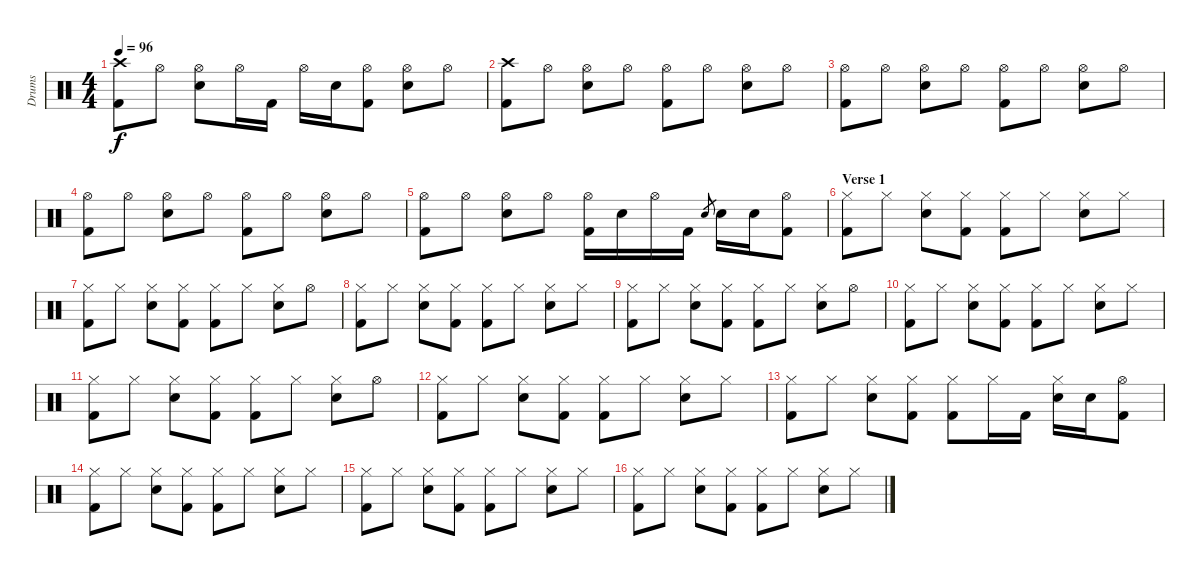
\track ("Drums" "Drums") {instrument percussion}
\staff {score}
\articulation defaults
\ts (4 4)
\tempo 96
\clef neutral
\ks c
("Crash high (hit)" "Kick (hit) 2").8{dy f} "Hi-Hat (open)".8 ("Hi-Hat (open)" "Electric Snare (hit)").8 "Hi-Hat (open)".16 "Kick (hit) 2".16 "Hi-Hat (open)".16 "Electric Snare (hit)".16 ("Hi-Hat (open)" "Kick (hit) 2").8 ("Hi-Hat (open)" "Electric Snare (hit)").8 "Hi-Hat (open)".8 |
("Crash high (hit)" "Kick (hit) 2").8 "Hi-Hat (open)".8 ("Hi-Hat (open)" "Electric Snare (hit)").8 "Hi-Hat (open)".8 ("Hi-Hat (open)" "Kick (hit) 2").8 "Hi-Hat (open)".8 ("Hi-Hat (open)" "Electric Snare (hit)").8 "Hi-Hat (open)".8 |
("Hi-Hat (open)" "Kick (hit) 2").8 "Hi-Hat (open)".8 ("Hi-Hat (open)" "Electric Snare (hit)").8 "Hi-Hat (open)".8 ("Hi-Hat (open)" "Kick (hit) 2").8 "Hi-Hat (open)".8 ("Hi-Hat (open)" "Electric Snare (hit)").8 "Hi-Hat (open)".8 |
("Hi-Hat (open)" "Kick (hit) 2").8 "Hi-Hat (open)".8 ("Hi-Hat (open)" "Electric Snare (hit)").8 "Hi-Hat (open)".8 ("Hi-Hat (open)" "Kick (hit) 2").8 "Hi-Hat (open)".8 ("Hi-Hat (open)" "Electric Snare (hit)").8 "Hi-Hat (open)".8 |
("Hi-Hat (open)" "Kick (hit) 2").8 "Hi-Hat (open)".8 ("Hi-Hat (open)" "Electric Snare (hit)").8 "Hi-Hat (open)".8 ("Hi-Hat (open)" "Kick (hit) 2").16 "Electric Snare (hit)".16 "Hi-Hat (open)".16 "Kick (hit) 2".16 "Electric Snare (hit)".8{gr} "Electric Snare (hit)".16 "Electric Snare (hit)".16 ("Hi-Hat (open)" "Kick (hit) 2").8 |
\section ("" "Verse 1")
("Hi-Hat (closed)" "Kick (hit) 2").8 "Hi-Hat (closed)".8 ("Hi-Hat (closed)" "Electric Snare (hit)").8 ("Hi-Hat (closed)" "Kick (hit) 2").8 ("Hi-Hat (closed)" "Kick (hit) 2").8 "Hi-Hat (closed)".8 ("Hi-Hat (closed)" "Electric Snare (hit)").8 "Hi-Hat (closed)".8 |
("Hi-Hat (closed)" "Kick (hit) 2").8 "Hi-Hat (closed)".8 ("Hi-Hat (closed)" "Electric Snare (hit)").8 ("Hi-Hat (closed)" "Kick (hit) 2").8 ("Hi-Hat (closed)" "Kick (hit) 2").8 "Hi-Hat (closed)".8 ("Hi-Hat (closed)" "Electric Snare (hit)").8 "Hi-Hat (open)".8 |
("Hi-Hat (closed)" "Kick (hit) 2").8 "Hi-Hat (closed)".8 ("Hi-Hat (closed)" "Electric Snare (hit)").8 ("Hi-Hat (closed)" "Kick (hit) 2").8 ("Hi-Hat (closed)" "Kick (hit) 2").8 "Hi-Hat (closed)".8 ("Hi-Hat (closed)" "Electric Snare (hit)").8 "Hi-Hat (closed)".8 |
("Hi-Hat (closed)" "Kick (hit) 2").8 "Hi-Hat (closed)".8 ("Hi-Hat (closed)" "Electric Snare (hit)").8 ("Hi-Hat (closed)" "Kick (hit) 2").8 ("Hi-Hat (closed)" "Kick (hit) 2").8 "Hi-Hat (closed)".8 ("Hi-Hat (closed)" "Electric Snare (hit)").8 "Hi-Hat (open)".8 |
("Hi-Hat (closed)" "Kick (hit) 2").8 "Hi-Hat (closed)".8 ("Hi-Hat (closed)" "Electric Snare (hit)").8 ("Hi-Hat (closed)" "Kick (hit) 2").8 ("Hi-Hat (closed)" "Kick (hit) 2").8 "Hi-Hat (closed)".8 ("Hi-Hat (closed)" "Electric Snare (hit)").8 "Hi-Hat (closed)".8 |
("Hi-Hat (closed)" "Kick (hit) 2").8 "Hi-Hat (closed)".8 ("Hi-Hat (closed)" "Electric Snare (hit)").8 ("Hi-Hat (closed)" "Kick (hit) 2").8 ("Hi-Hat (closed)" "Kick (hit) 2").8 "Hi-Hat (closed)".8 ("Hi-Hat (closed)" "Electric Snare (hit)").8 "Hi-Hat (open)".8 |
("Hi-Hat (closed)" "Kick (hit) 2").8 "Hi-Hat (closed)".8 ("Hi-Hat (closed)" "Electric Snare (hit)").8 ("Hi-Hat (closed)" "Kick (hit) 2").8 ("Hi-Hat (closed)" "Kick (hit) 2").8 "Hi-Hat (closed)".8 ("Hi-Hat (closed)" "Electric Snare (hit)").8 "Hi-Hat (closed)".8 |
("Hi-Hat (closed)" "Kick (hit) 2").8 "Hi-Hat (closed)".8 ("Hi-Hat (closed)" "Electric Snare (hit)").8 ("Hi-Hat (closed)" "Kick (hit) 2").8 ("Hi-Hat (closed)" "Kick (hit) 2").8 "Hi-Hat (closed)".16 "Kick (hit) 2".16 ("Hi-Hat (closed)" "Electric Snare (hit)").16 "Electric Snare (hit)".16 ("Hi-Hat (open)" "Kick (hit) 2").8 |
("Hi-Hat (closed)" "Kick (hit) 2").8 "Hi-Hat (closed)".8 ("Hi-Hat (closed)" "Electric Snare (hit)").8 ("Hi-Hat (closed)" "Kick (hit) 2").8 ("Hi-Hat (closed)" "Kick (hit) 2").8 "Hi-Hat (closed)".8 ("Hi-Hat (closed)" "Electric Snare (hit)").8 "Hi-Hat (closed)".8 |
("Hi-Hat (closed)" "Kick (hit) 2").8 "Hi-Hat (closed)".8 ("Hi-Hat (closed)" "Electric Snare (hit)").8 ("Hi-Hat (closed)" "Kick (hit) 2").8 ("Hi-Hat (closed)" "Kick (hit) 2").8 "Hi-Hat (closed)".8 ("Hi-Hat (closed)" "Electric Snare (hit)").8 "Hi-Hat (closed)".8 |
("Hi-Hat (closed)" "Kick (hit) 2").8 "Hi-Hat (closed)".8 ("Hi-Hat (closed)" "Electric Snare (hit)").8 ("Hi-Hat (closed)" "Kick (hit) 2").8 ("Hi-Hat (closed)" "Kick (hit) 2").8 "Hi-Hat (closed)".8 ("Hi-Hat (closed)" "Electric Snare (hit)").8 "Hi-Hat (closed)".8
